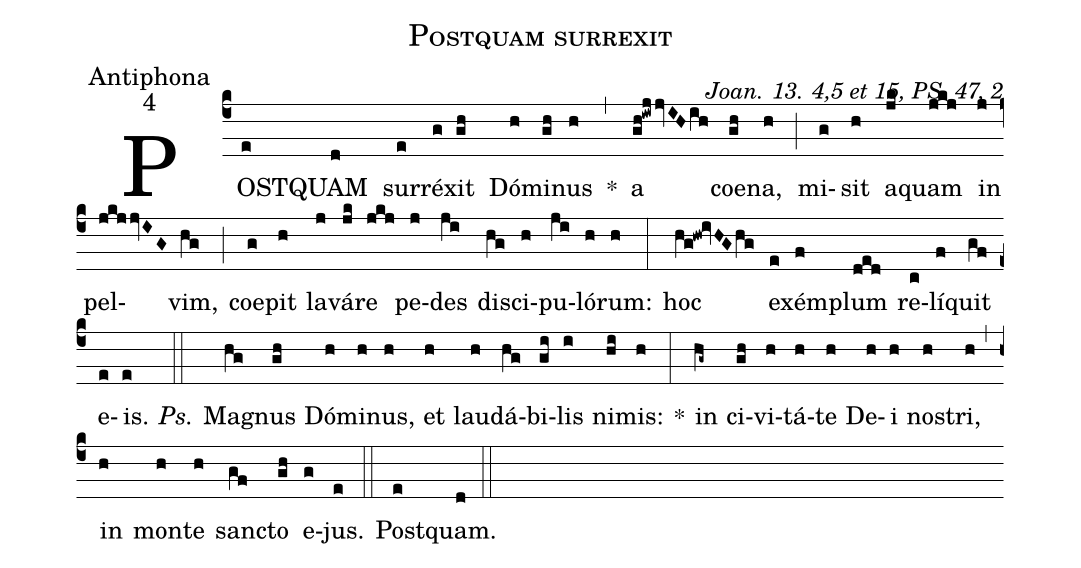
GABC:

name:Postquam surrexit;
office-part:Antiphona;
mode:4;
commentary:Joan. 13. 4,5 et 15, PS. 47, 2;
%%
(c4) POST(e)QUAM(d) sur(e)ré(g)xit(gh) Dó(h)mi(gh)nus(h) *(,) a(gh!iwjjvIHih) coe(gh)na,(h) (;) mi(g)sit(h) a(jk)quam(jkj) in(j) pel(jkjjvIG)vim,(hg) (;) coe(g)pit(h) la(j)vá(jk)re(jkj) pe(j)des(ji) di(hg)sci(h)pu(ji)ló(h)rum:(h) (:) hoc(hg!hw!ivHGhg) ex(e)ém(f)plum(ded) re(c)lí(f)quit(gf) e(e)is.(e) <i>Ps.</i>(::) Ma(hg)gnus(gh) Dó(h)mi(h)nus,(h) et(h) lau(h)dá(hg)bi(gi)lis(i) ni(hi)mis:(h) *(:) in(hg~) ci(gh)vi(h)tá(h)te(h) De(h)i(h) no(h)stri,(h) (,) in(h) mon(h)te(h) sanc(gf)to(gh) e(g)jus.(e) (::) Post(e)quam.(d) (::)
